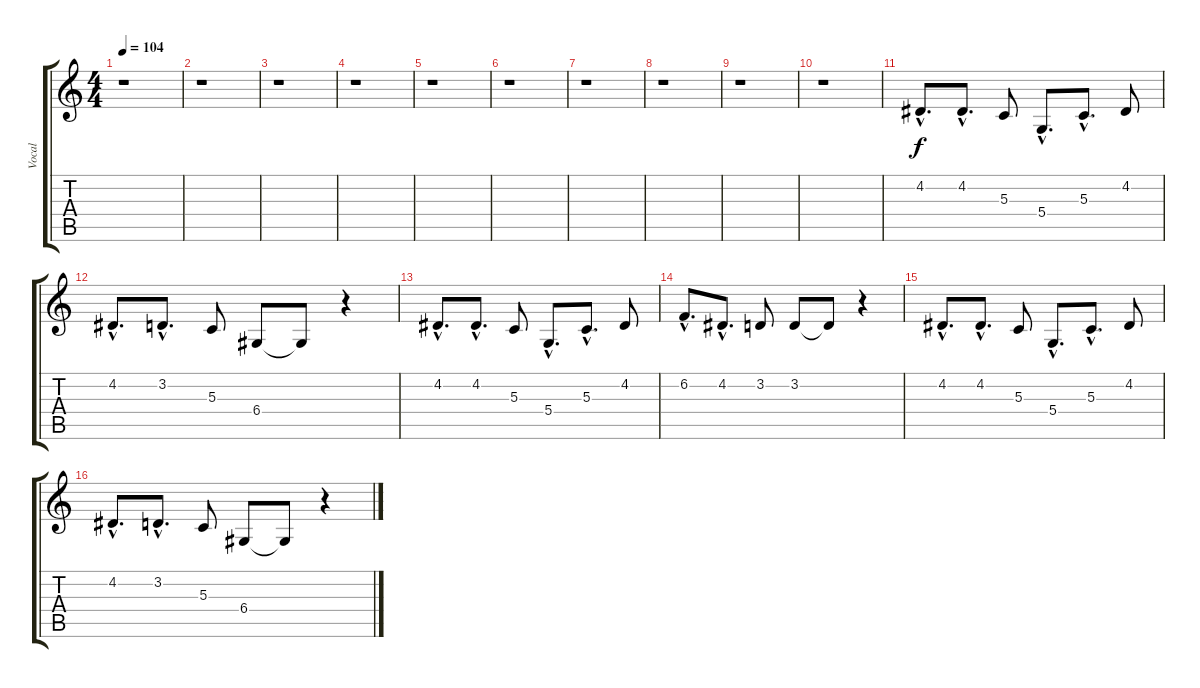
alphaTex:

\track ("Vocal" "Vocal") {instrument lead6voice}
\staff {score tabs}
\tuning (E4 B3 G3 D3 A2 E2) {hide}
\ts (4 4)
\tempo 104
\clef g2
\ks c
r.1{dy f instrument lead6voice} |
r.1 |
r.1 |
r.1 |
r.1 |
r.1 |
r.1 |
r.1 |
r.1 |
r.1 |
4.2{hac}.8{d} 4.2{hac}.8{d} 5.3.8 5.4{hac}.8{d} 5.3{hac}.8{d} 4.2.8 |
4.2{hac}.8{d} 3.2{hac}.8{d} 5.3.8 6.4.8 6.4{t}.8 r.4 |
4.2{hac}.8{d} 4.2{hac}.8{d} 5.3.8 5.4{hac}.8{d} 5.3{hac}.8{d} 4.2.8 |
6.2{hac}.8{d} 4.2{hac}.8{d} 3.2.8 3.2.8 3.2{t}.8 r.4 |
4.2{hac}.8{d} 4.2{hac}.8{d} 5.3.8 5.4{hac}.8{d} 5.3{hac}.8{d} 4.2.8 |
4.2{hac}.8{d} 3.2{hac}.8{d} 5.3.8 6.4.8 6.4{t}.8 r.4
